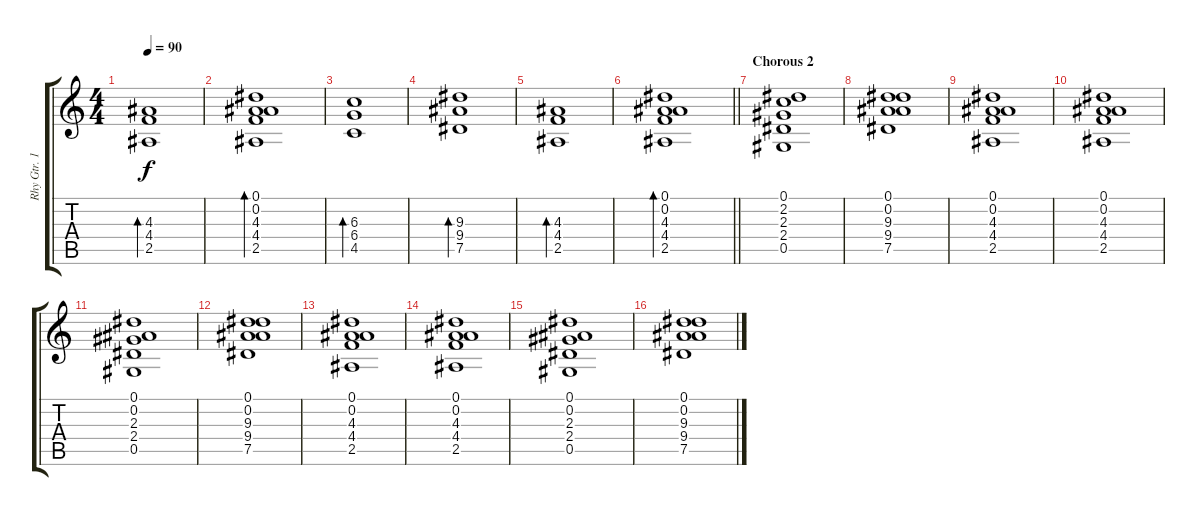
\track ("Rhy Gtr. 1" "Rhy Gtr. 1") {instrument electricguitarclean}
\staff {score tabs}
\tuning (Eb4 Bb3 Gb3 Db3 Ab2 Eb2) {hide}
\ts (4 4)
\tempo 90
\clef g2
\ks c
(4.3 4.4 2.5).1{bd 240 dy f} |
(0.1 0.2 4.3 4.4 2.5).1{bd 120} |
(6.3 6.4 4.5).1{bd 240} |
(9.3 9.4 7.5).1{bd 240} |
(4.3 4.4 2.5).1{bd 240} |
\barLineRight lightlight
(0.1 0.2 4.3 4.4 2.5).1{bd 120} |
\section ("" "Chorous 2")
(0.1 2.2 2.3 2.4 0.5).1{volume 2 instrument overdrivenguitar} |
(0.1 0.2 9.3 9.4 7.5).1 |
(0.1 0.2 4.3 4.4 2.5).1 |
(0.1 0.2 4.3 4.4 2.5).1 |
(0.1 0.2 2.3 2.4 0.5).1 |
(0.1 0.2 9.3 9.4 7.5).1 |
(0.1 0.2 4.3 4.4 2.5).1 |
(0.1 0.2 4.3 4.4 2.5).1 |
(0.1 0.2 2.3 2.4 0.5).1 |
(0.1 0.2 9.3 9.4 7.5).1
